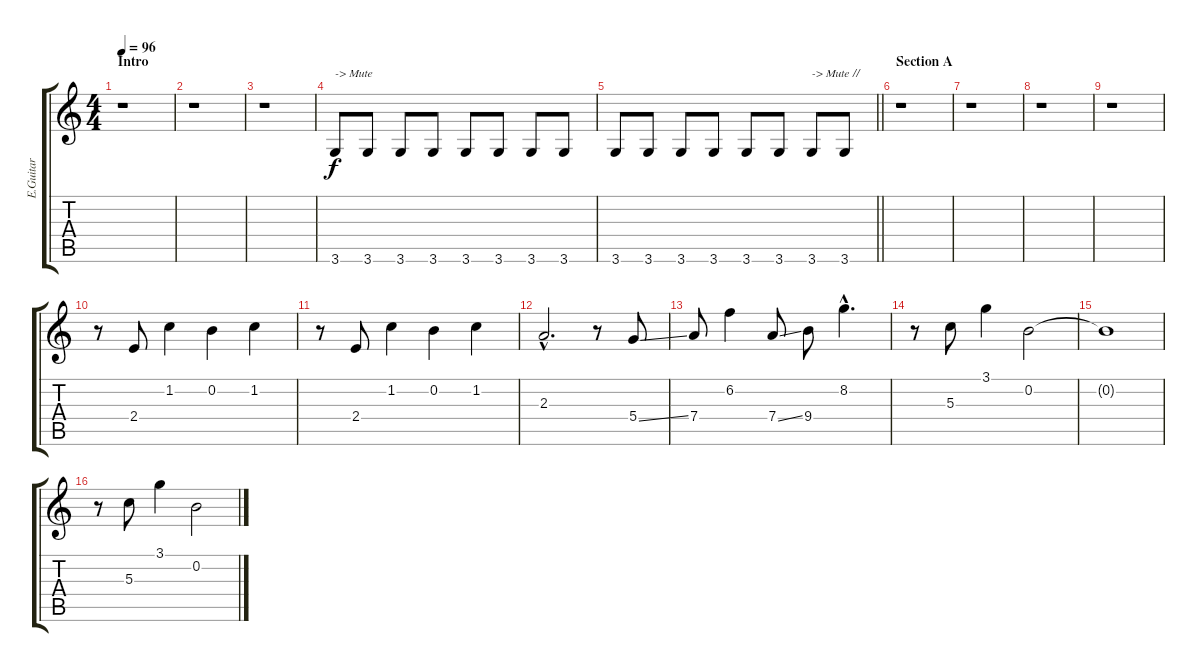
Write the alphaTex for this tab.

\track ("E.Guitar" "E.Guitar") {instrument distortionguitar}
\staff {score tabs}
\tuning (E4 B3 G3 D3 A2 E2) {hide}
\ts (4 4)
\section ("" "Intro")
\tempo 96
\clef g2
\ks c
r.1{dy f instrument distortionguitar} |
r.1 |
r.1 |
3.6.8{txt "-> Mute"} 3.6.8 3.6.8 3.6.8 3.6.8 3.6.8 3.6.8 3.6.8 |
\barLineRight lightlight
3.6.8 3.6.8 3.6.8 3.6.8 3.6.8 3.6.8 3.6.8{txt "-> Mute //"} 3.6.8 |
\section ("" "Section A")
r.1 |
r.1 |
r.1 |
r.1 |
r.8 2.4.8 1.2.4 0.2.4 1.2.4 |
r.8 2.4.8 1.2.4 0.2.4 1.2.4 |
2.3{hac}.2{d} r.8 5.4{ss}.8 |
7.4.8 6.2.4 7.4{ss}.8 9.4.8 8.2{hac}.4{d} |
r.8 5.3.8 3.1.4 0.2.2 |
0.2{t}.1 |
r.8 5.3.8 3.1.4 0.2.2
